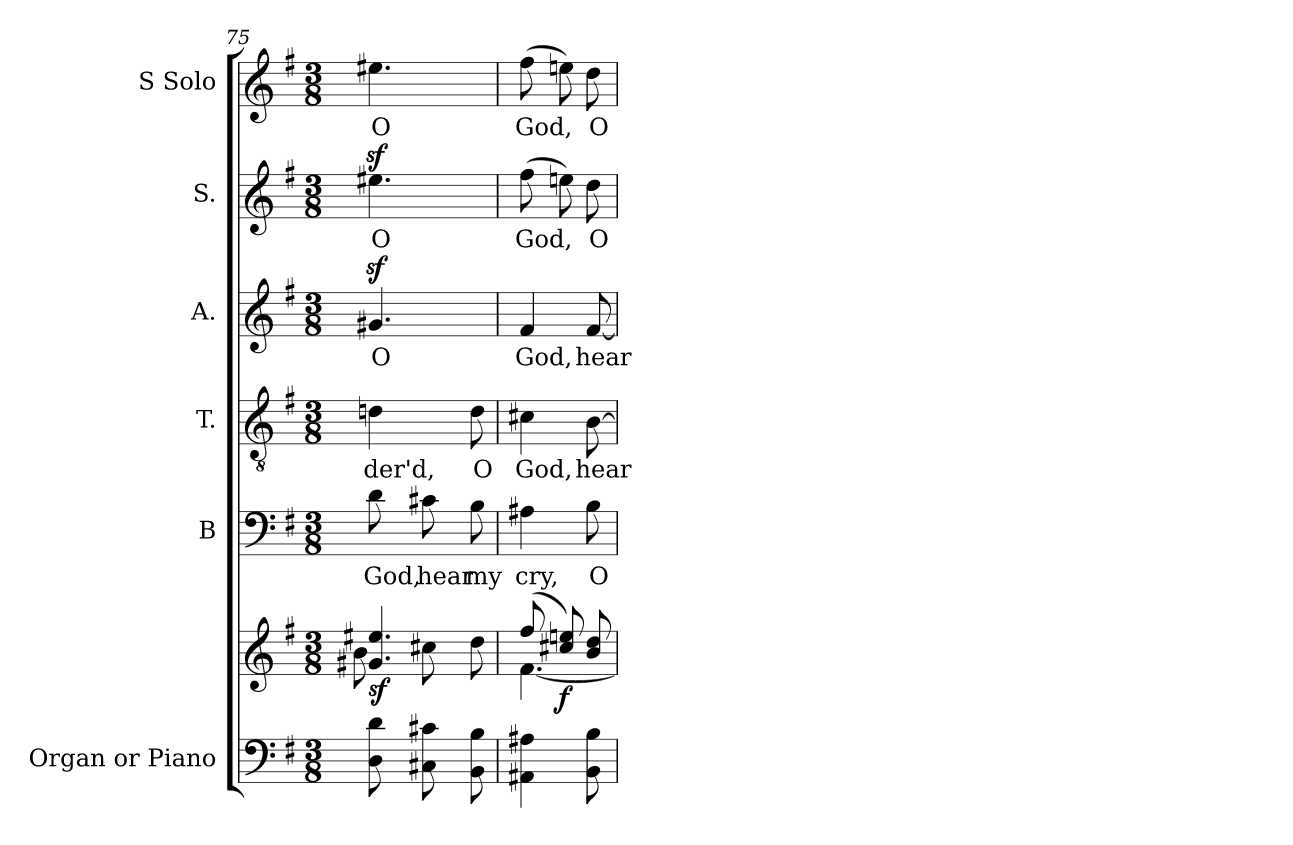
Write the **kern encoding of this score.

**kern	**kern	**dynam	**kern	**text	**kern	**text	**kern	**text	**kern	**text	**kern	**text
*part6	*part6	*part6	*part5	*part5	*part4	*part4	*part3	*part3	*part2	*part2	*part1	*part1
*staff7	*staff6	*staff6/7	*staff5	*staff5	*staff4	*staff4	*staff3	*staff3	*staff2	*staff2	*staff1	*staff1
*I"Organ or  Piano	*	*	*I"B	*	*I"T.	*	*I"A.	*	*I"S.	*	*I"S    Solo	*
*	*	*	*I'B.	*	*I'T.	*	*I'A.	*	*I'S.	*	*I'S.	*
*clefF4	*clefG2	*	*clefF4	*	*clefGv2	*	*clefG2	*	*clefG2	*	*clefG2	*
*	*	*	*	*	*ITrd7c12	*	*	*	*	*	*	*
*k[f#]	*k[f#]	*	*k[f#]	*	*k[f#]	*	*k[f#]	*	*k[f#]	*	*k[f#]	*
*G:	*G:	*	*G:	*	*G:	*	*G:	*	*G:	*	*G:	*
*M3/8	*M3/8	*	*M3/8	*	*M3/8	*	*M3/8	*	*M3/8	*	*M3/8	*
=75	=75	=75	=75	=75	=75	=75	=75	=75	=75	=75	=75	=75
*	*^	*	*	*	*	*	*	*	*	*	*	*
!	!	!	!LO:DY:b	!	!	!	!	!	!	!	!	!	!
8D\ 8d\	4.g#X/ 4.ee#X/	8b\	sf	8d\	God,	4Dn\	-der'd,	4.g#Xz>/	O	4.ee#Xz>\	O	4.ee#X\	O
8C#X\ 8c#X\	.	8cc#X\	.	8c#X\	hear	.	.	.	.	.	.	.	.
8BB\ 8B\	.	8dd\	.	8B\	my	8D\	O	.	.	.	.	.	.
=76	=76	=76	=76	=76	=76	=76	=76	=76	=76	=76	=76	=76	=76
4AA#X\ 4A#X\	(8ff#/	[4.f#\	.	4A#X\	cry,	4C#X\	God,	4f#/	God,	(8ff#\	God,	(8ff#\	God,
!	!	!	!LO:DY:b	!	!	!	!	!	!	!	!	!	!
.	8cc#X/ 8een/)	.	f	.	.	.	.	.	.	8een\)	.	8een\)	.
8BB\ 8B\	8b/ 8dd/	.	.	8B\	O	[8BB\	hear	[8f#/	hear	8dd\	O	8dd\	O
*	*v	*v	*	*	*	*	*	*	*	*	*	*	*
=	=	=	=	=	=	=	=	=	=	=	=	=
*-	*-	*-	*-	*-	*-	*-	*-	*-	*-	*-	*-	*-
